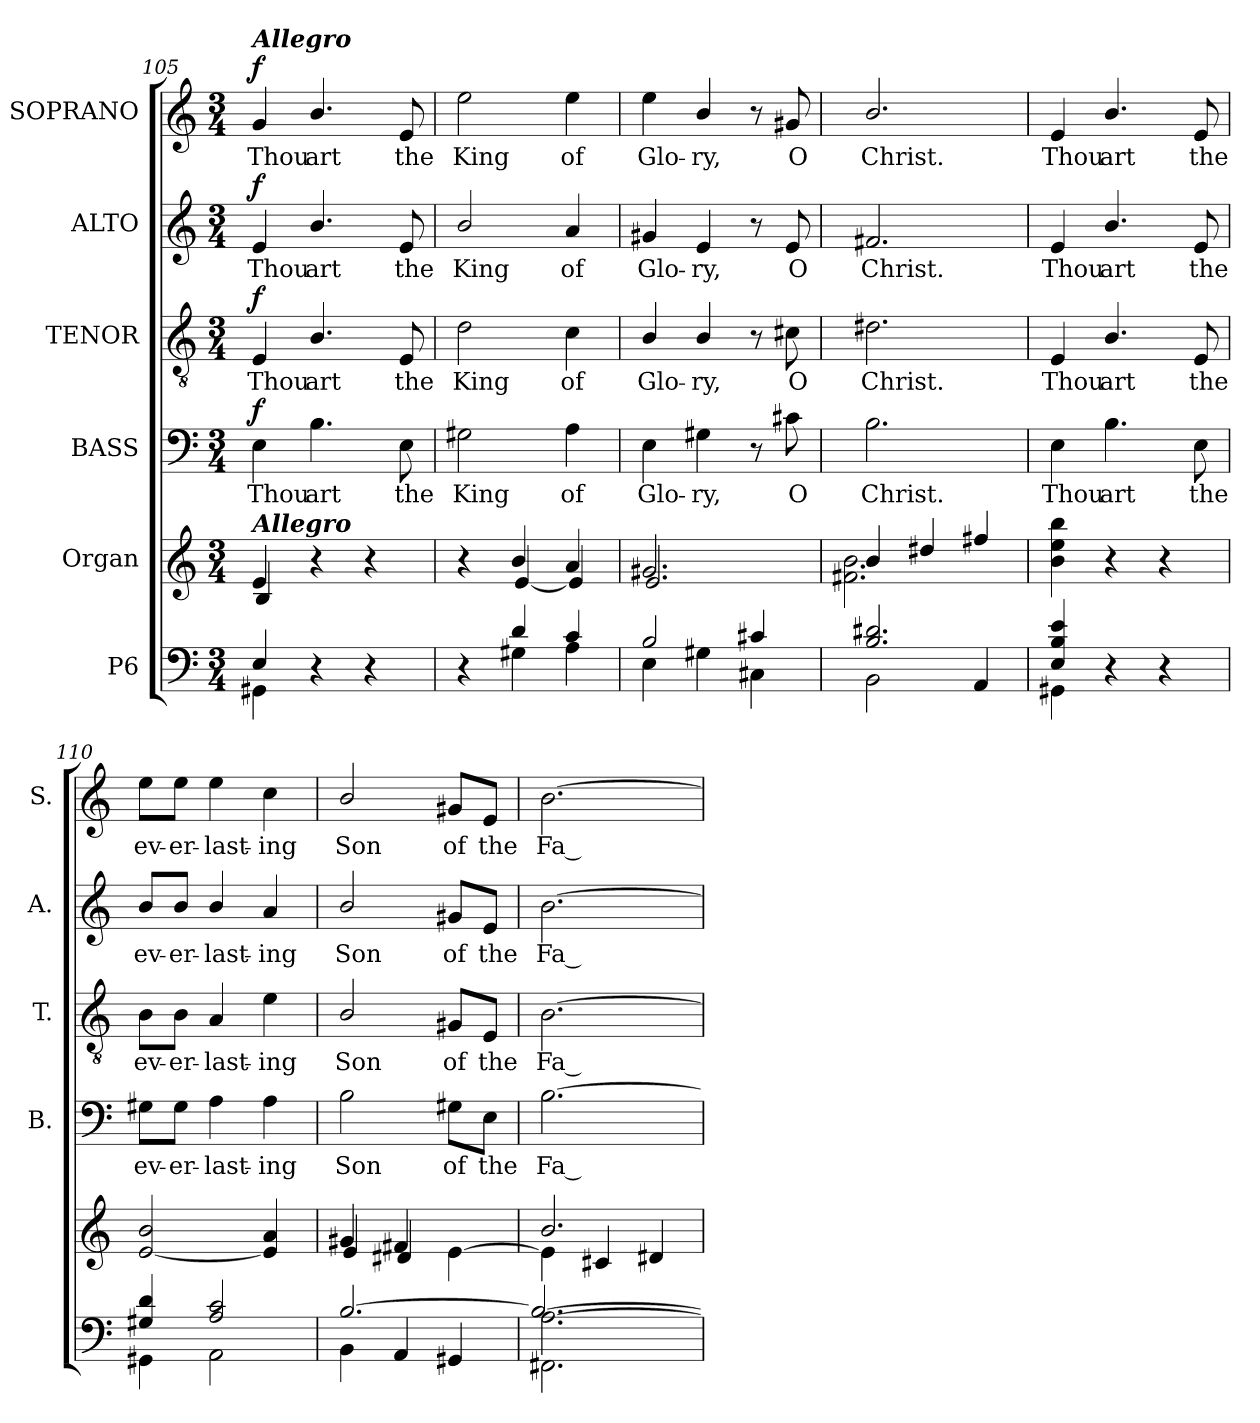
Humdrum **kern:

**kern	**kern	**kern	**text	**dynam	**kern	**text	**dynam	**kern	**text	**dynam	**kern	**text	**dynam
*part6	*part5	*part4	*part4	*part4	*part3	*part3	*part3	*part2	*part2	*part2	*part1	*part1	*part1
*staff6	*staff5	*staff4	*staff4	*staff4	*staff3	*staff3	*staff3	*staff2	*staff2	*staff2	*staff1	*staff1	*staff1
*I"P6	*I"Organ	*I"BASS	*	*	*I"TENOR	*	*	*I"ALTO	*	*	*I"SOPRANO	*	*
*	*	*I'B.	*	*	*I'T.	*	*	*I'A.	*	*	*I'S.	*	*
!!LO:PB:g=z
*clefF4	*clefG2	*clefF4	*	*	*clefGv2	*	*	*clefG2	*	*	*clefG2	*	*
*	*	*	*	*	*ITrd7c12	*	*	*	*	*	*	*	*
*k[]	*k[]	*k[]	*	*	*k[]	*	*	*k[]	*	*	*k[]	*	*
*C:	*C:	*C:	*	*	*C:	*	*	*C:	*	*	*C:	*	*
*M3/4	*M3/4	*M3/4	*	*	*M3/4	*	*	*M3/4	*	*	*M3/4	*	*
*MM120	*MM120	*MM120	*	*	*MM120	*	*	*MM120	*	*	*MM120	*	*
=105	=105	=105	=105	=105	=105	=105	=105	=105	=105	=105	=105	=105	=105
*^	*^	*	*	*	*	*	*	*	*	*	*	*	*
!	!	!	!	!	!LO:LY:b:color=#000000	!	!	!	!	!	!	!	!	!	!
!	!	!	!	!	!	!	!	!LO:LY:b:color=#000000	!	!	!	!	!	!	!
!	!	!	!	!	!	!	!	!	!	!	!LO:LY:b:color=#000000	!	!	!	!
!	!	!	!	!	!	!	!	!	!	!	!	!	!LO:TX:a:Bi:t=Allegro	!	!
!	!	!LO:TX:a:Bi:t=Allegro	!	!	!	!	!	!	!	!	!	!	!	!	!
!	!	!	!	!	!	!	!	!	!	!	!	!	!	!LO:LY:b:color=#000000	!
4Ei/	4GG#Xi\	4ei/	4Bi/	4Ei\	Thou	f	4EEi/	Thou	f	4ei/	Thou	f	4gi/	Thou	f
!	!	!	!	!	!LO:LY:b:color=#000000	!	!	!	!	!	!	!	!	!	!
!	!	!	!	!	!	!	!	!LO:LY:b:color=#000000	!	!	!	!	!	!	!
!	!	!	!	!	!	!	!	!	!	!	!LO:LY:b:color=#000000	!	!	!	!
!	!	!	!	!	!	!	!	!	!	!	!	!	!	!LO:LY:b:color=#000000	!
4r	4ryy	4r	4ryy	4.Bi\	art	.	4.BBi/	art	.	4.bi/	art	.	4.bi/	art	.
4r	4ryy	4r	4ryy	.	.	.	.	.	.	.	.	.	.	.	.
!	!	!	!	!	!LO:LY:b:color=#000000	!	!	!	!	!	!	!	!	!	!
!	!	!	!	!	!	!	!	!LO:LY:b:color=#000000	!	!	!	!	!	!	!
!	!	!	!	!	!	!	!	!	!	!	!LO:LY:b:color=#000000	!	!	!	!
!	!	!	!	!	!	!	!	!	!	!	!	!	!	!LO:LY:b:color=#000000	!
.	.	.	.	8Ei\	the	.	8EEi/	the	.	8ei/	the	.	8ei/	the	.
=106	=106	=106	=106	=106	=106	=106	=106	=106	=106	=106	=106	=106	=106	=106	=106
!	!	!	!	!	!LO:LY:b:color=#000000	!	!	!	!	!	!	!	!	!	!
!	!	!	!	!	!	!	!	!LO:LY:b:color=#000000	!	!	!	!	!	!	!
!	!	!	!	!	!	!	!	!	!	!	!LO:LY:b:color=#000000	!	!	!	!
!	!	!	!	!	!	!	!	!	!	!	!	!	!	!LO:LY:b:color=#000000	!
4r	4ryy	4r	4ryy	2G#Xi\	King	.	2Di\	King	.	2bi/	King	.	2eei\	King	.
4di/	4G#Xi\	4bi/	[4ei/	.	.	.	.	.	.	.	.	.	.	.	.
!	!	!	!	!	!LO:LY:b:color=#000000	!	!	!	!	!	!	!	!	!	!
!	!	!	!	!	!	!	!	!LO:LY:b:color=#000000	!	!	!	!	!	!	!
!	!	!	!	!	!	!	!	!	!	!	!LO:LY:b:color=#000000	!	!	!	!
!	!	!	!	!	!	!	!	!	!	!	!	!	!	!LO:LY:b:color=#000000	!
4ci/	4Ai\	4ai/	4ei/]	4Ai\	of	.	4Ci\	of	.	4ai/	of	.	4eei\	of	.
=107	=107	=107	=107	=107	=107	=107	=107	=107	=107	=107	=107	=107	=107	=107	=107
!	!	!	!	!	!LO:LY:b:color=#000000	!	!	!	!	!	!	!	!	!	!
!	!	!	!	!	!	!	!	!LO:LY:b:color=#000000	!	!	!	!	!	!	!
!	!	!	!	!	!	!	!	!	!	!	!LO:LY:b:color=#000000	!	!	!	!
!	!	!	!	!	!	!	!	!	!	!	!	!	!	!LO:LY:b:color=#000000	!
2Bi/	4Ei\	2.g#Xi/	2.ei/	4Ei\	Glo-	.	4BBi/	Glo-	.	4g#Xi/	Glo-	.	4eei\	Glo-	.
!	!	!	!	!	!LO:LY:b:color=#000000	!	!	!	!	!	!	!	!	!	!
!	!	!	!	!	!	!	!	!LO:LY:b:color=#000000	!	!	!	!	!	!	!
!	!	!	!	!	!	!	!	!	!	!	!LO:LY:b:color=#000000	!	!	!	!
!	!	!	!	!	!	!	!	!	!	!	!	!	!	!LO:LY:b:color=#000000	!
.	4G#Xi\	.	.	4G#Xi\	-ry,	.	4BBi/	-ry,	.	4ei/	-ry,	.	4bi/	-ry,	.
4c#Xi/	4C#Xi\	.	.	8r	.	.	8r	.	.	8r	.	.	8r	.	.
!	!	!	!	!	!LO:LY:b:color=#000000	!	!	!	!	!	!	!	!	!	!
!	!	!	!	!	!	!	!	!LO:LY:b:color=#000000	!	!	!	!	!	!	!
!	!	!	!	!	!	!	!	!	!	!	!LO:LY:b:color=#000000	!	!	!	!
!	!	!	!	!	!	!	!	!	!	!	!	!	!	!LO:LY:b:color=#000000	!
.	.	.	.	8c#Xi\	O	.	8C#Xi\	O	.	8ei/	O	.	8g#Xi/	O	.
=108	=108	=108	=108	=108	=108	=108	=108	=108	=108	=108	=108	=108	=108	=108	=108
!	!	!	!	!	!LO:LY:b:color=#000000	!	!	!	!	!	!	!	!	!	!
!	!	!	!	!	!	!	!	!LO:LY:b:color=#000000	!	!	!	!	!	!	!
!	!	!	!	!	!	!	!	!	!	!	!LO:LY:b:color=#000000	!	!	!	!
!	!	!	!	!	!	!	!	!	!	!	!	!	!	!LO:LY:b:color=#000000	!
2.Bi/ 2.d#Xi	2BBi\	4bi/	2.f#Xi\ 2.bi	2.Bi\	Christ.	.	2.D#Xi\	Christ.	.	2.f#Xi/	Christ.	.	2.bi/	Christ.	.
.	.	4dd#Xi/	.	.	.	.	.	.	.	.	.	.	.	.	.
.	4AAi/	4ff#Xi/	.	.	.	.	.	.	.	.	.	.	.	.	.
*	*	*v	*v	*	*	*	*	*	*	*	*	*	*	*	*
=109	=109	=109	=109	=109	=109	=109	=109	=109	=109	=109	=109	=109	=109	=109
!	!	!	!	!LO:LY:b:color=#000000	!	!	!	!	!	!	!	!	!	!
!	!	!	!	!	!	!	!LO:LY:b:color=#000000	!	!	!	!	!	!	!
!	!	!	!	!	!	!	!	!	!	!LO:LY:b:color=#000000	!	!	!	!
!	!	!	!	!	!	!	!	!	!	!	!	!	!LO:LY:b:color=#000000	!
4Ei/ 4Bi 4ei	4GG#Xi\	4bi\ 4eei 4bbi	4Ei\	Thou	.	4EEi/	Thou	.	4ei/	Thou	.	4ei/	Thou	.
!	!	!	!	!LO:LY:b:color=#000000	!	!	!	!	!	!	!	!	!	!
!	!	!	!	!	!	!	!LO:LY:b:color=#000000	!	!	!	!	!	!	!
!	!	!	!	!	!	!	!	!	!	!LO:LY:b:color=#000000	!	!	!	!
!	!	!	!	!	!	!	!	!	!	!	!	!	!LO:LY:b:color=#000000	!
4r	4ryy	4r	4.Bi\	art	.	4.BBi/	art	.	4.bi/	art	.	4.bi/	art	.
4r	4ryy	4r	.	.	.	.	.	.	.	.	.	.	.	.
!	!	!	!	!LO:LY:b:color=#000000	!	!	!	!	!	!	!	!	!	!
!	!	!	!	!	!	!	!LO:LY:b:color=#000000	!	!	!	!	!	!	!
!	!	!	!	!	!	!	!	!	!	!LO:LY:b:color=#000000	!	!	!	!
!	!	!	!	!	!	!	!	!	!	!	!	!	!LO:LY:b:color=#000000	!
.	.	.	8Ei\	the	.	8EEi/	the	.	8ei/	the	.	8ei/	the	.
=110	=110	=110	=110	=110	=110	=110	=110	=110	=110	=110	=110	=110	=110	=110
!	!	!	!	!LO:LY:b:color=#000000	!	!	!	!	!	!	!	!	!	!
!	!	!	!	!	!	!	!LO:LY:b:color=#000000	!	!	!	!	!	!	!
!	!	!	!	!	!	!	!	!	!	!LO:LY:b:color=#000000	!	!	!	!
!	!	!	!	!	!	!	!	!	!	!	!	!	!LO:LY:b:color=#000000	!
4G#Xi/ 4di	4GG#Xi\	[2ei/ 2bi	8G#Xi\L	ev-	.	8BBi\L	ev-	.	8bi/L	ev-	.	8eei\L	ev-	.
!	!	!	!	!LO:LY:b:color=#000000	!	!	!	!	!	!	!	!	!	!
!	!	!	!	!	!	!	!LO:LY:b:color=#000000	!	!	!	!	!	!	!
!	!	!	!	!	!	!	!	!	!	!LO:LY:b:color=#000000	!	!	!	!
!	!	!	!	!	!	!	!	!	!	!	!	!	!LO:LY:b:color=#000000	!
.	.	.	8G#i\J	-er-	.	8BBi\J	-er-	.	8bi/J	-er-	.	8eei\J	-er-	.
!	!	!	!	!LO:LY:b:color=#000000	!	!	!	!	!	!	!	!	!	!
!	!	!	!	!	!	!	!LO:LY:b:color=#000000	!	!	!	!	!	!	!
!	!	!	!	!	!	!	!	!	!	!LO:LY:b:color=#000000	!	!	!	!
!	!	!	!	!	!	!	!	!	!	!	!	!	!LO:LY:b:color=#000000	!
2Ai/ 2ci	2AAi\	.	4Ai\	-last-	.	4AAi/	-last-	.	4bi/	-last-	.	4eei\	-last-	.
!	!	!	!	!LO:LY:b:color=#000000	!	!	!	!	!	!	!	!	!	!
!	!	!	!	!	!	!	!LO:LY:b:color=#000000	!	!	!	!	!	!	!
!	!	!	!	!	!	!	!	!	!	!LO:LY:b:color=#000000	!	!	!	!
!	!	!	!	!	!	!	!	!	!	!	!	!	!LO:LY:b:color=#000000	!
.	.	4ei/] 4ai	4Ai\	-ing	.	4Ei\	-ing	.	4ai/	-ing	.	4cci\	-ing	.
=111	=111	=111	=111	=111	=111	=111	=111	=111	=111	=111	=111	=111	=111	=111
*	*	*^	*	*	*	*	*	*	*	*	*	*	*	*
!	!	!	!	!	!LO:LY:b:color=#000000	!	!	!	!	!	!	!	!	!	!
!	!	!	!	!	!	!	!	!LO:LY:b:color=#000000	!	!	!	!	!	!	!
!	!	!	!	!	!	!	!	!	!	!	!LO:LY:b:color=#000000	!	!	!	!
!	!	!	!	!	!	!	!	!	!	!	!	!	!	!LO:LY:b:color=#000000	!
[2.Bi/	4BBi\	4g#Xi/	4ei/	2Bi\	Son	.	2BBi/	Son	.	2bi/	Son	.	2bi/	Son	.
.	4AAi/	4f#Xi/	4d#Xi/	.	.	.	.	.	.	.	.	.	.	.	.
!	!	!	!	!	!LO:LY:b:color=#000000	!	!	!	!	!	!	!	!	!	!
!	!	!	!	!	!	!	!	!LO:LY:b:color=#000000	!	!	!	!	!	!	!
!	!	!	!	!	!	!	!	!	!	!	!LO:LY:b:color=#000000	!	!	!	!
!	!	!	!	!	!	!	!	!	!	!	!	!	!	!LO:LY:b:color=#000000	!
.	4GG#Xi/	4ryy	[4ei\	8G#Xi\L	of	.	8GG#Xi/L	of	.	8g#Xi/L	of	.	8g#Xi/L	of	.
!	!	!	!	!	!LO:LY:b:color=#000000	!	!	!	!	!	!	!	!	!	!
!	!	!	!	!	!	!	!	!LO:LY:b:color=#000000	!	!	!	!	!	!	!
!	!	!	!	!	!	!	!	!	!	!	!LO:LY:b:color=#000000	!	!	!	!
!	!	!	!	!	!	!	!	!	!	!	!	!	!	!LO:LY:b:color=#000000	!
.	.	.	.	8Ei\J	the	.	8EEi/J	the	.	8ei/J	the	.	8ei/J	the	.
!!LO:LB:g=z
=112	=112	=112	=112	=112	=112	=112	=112	=112	=112	=112	=112	=112	=112	=112	=112
*	*^	*	*	*	*	*	*	*	*	*	*	*	*	*	*
!	!	!	!	!	!	!LO:LY:b:color=#000000	!	!	!	!	!	!	!	!	!	!
!	!	!	!	!	!	!	!	!	!LO:LY:b:color=#000000	!	!	!	!	!	!	!
!	!	!	!	!	!	!	!	!	!	!	!	!LO:LY:b:color=#000000	!	!	!	!
!	!	!	!	!	!	!	!	!	!	!	!	!	!	!	!LO:LY:b:color=#000000	!
[2.Ai\	2.FF#Xi\	2.Bi/_	2.bi/	4ei\]	[2.Bi\	Fa --	.	[2.BBi\	Fa --	.	[2.bi\	Fa --	.	[2.bi\	Fa --	.
.	.	.	.	4c#Xi/	.	.	.	.	.	.	.	.	.	.	.	.
.	.	.	.	4d#Xi/	.	.	.	.	.	.	.	.	.	.	.	.
*v	*v	*v	*	*	*	*	*	*	*	*	*	*	*	*	*	*
*	*v	*v	*	*	*	*	*	*	*	*	*	*	*	*
=	=	=	=	=	=	=	=	=	=	=	=	=	=
*-	*-	*-	*-	*-	*-	*-	*-	*-	*-	*-	*-	*-	*-
